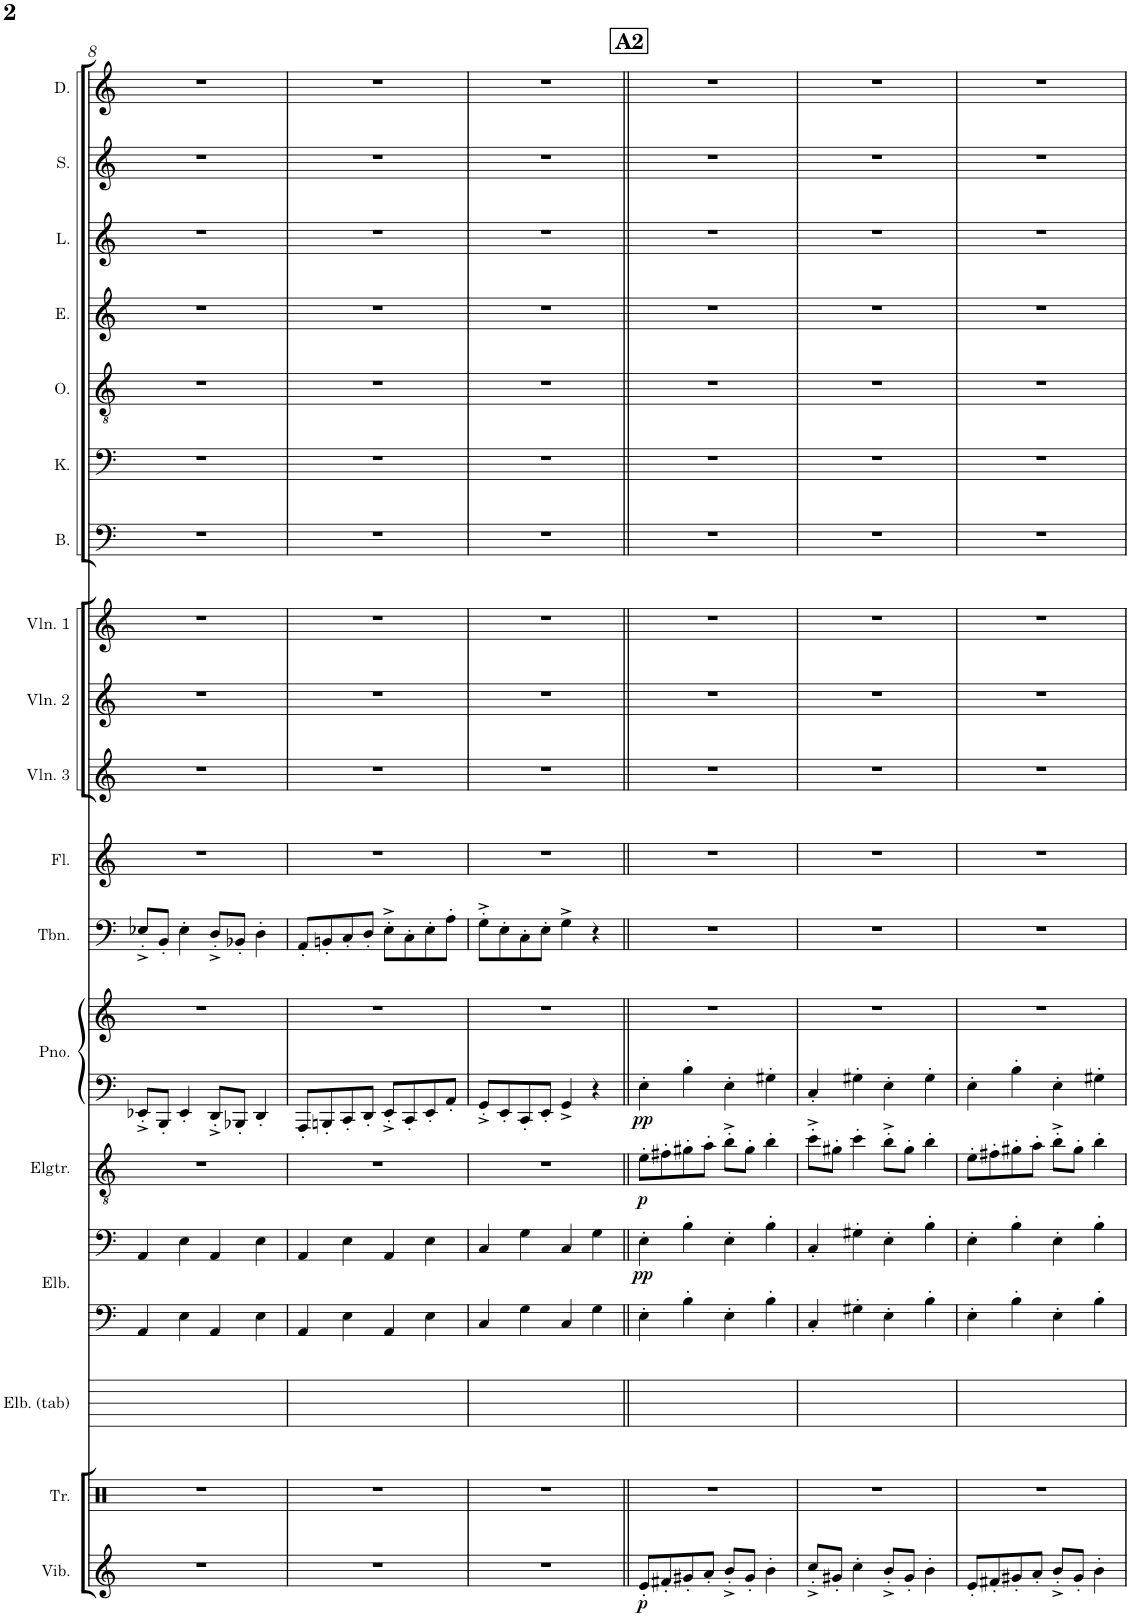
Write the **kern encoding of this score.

**kern	**dynam	**kern	**kern	**dynam	**kern	**dynam	**kern	**dynam	**kern
*part5	*part5	*part4	*part4	*part4	*part3	*part3	*part2	*part2	*part1
*staff6	*staff6	*staff5	*staff4	*staff4/5	*staff3	*staff3	*staff2	*staff2	*staff1
*I"Vibrafon	*	*I"Elbas	*	*	*I"Elgitarr	*	*I"Piano	*	*I"Trombon
*I'Vib.	*	*I'Elb.	*	*	*I'Elgtr.	*	*I'Pno.	*	*I'Tbn.
!!LO:PB:g=z
*clefG2	*	*clefF4	*clefF4	*	*clefGv2	*	*clefF4	*	*clefF4
*	*	*Trd7c12	*Trd7c12	*	*	*	*	*	*
*k[]	*	*k[]	*	*	*k[]	*	*k[]	*	*k[]
*M4/4	*	*M4/4	*M4/4	*	*M4/4	*	*M4/4	*	*M4/4
=8	=8	=8	=8	=8	=8	=8	=8	=8	=8
1r	.	4AA/	4AA/	.	1r	.	8EE-X'^/L	.	8E-X'^/L
.	.	.	.	.	.	.	8BBB'/J	.	8BB'/J
.	.	4E\	4E\	.	.	.	4EE-'/	.	4E-'\
.	.	4AA/	4AA/	.	.	.	8DD'^/L	.	8D'^/L
.	.	.	.	.	.	.	8BBB-X'/J	.	8BB-X'/J
.	.	4E\	4E\	.	.	.	4DD'/	.	4D'\
=9	=9	=9	=9	=9	=9	=9	=9	=9	=9
1r	.	4AA/	4AA/	.	1r	.	8AAA'/L	.	8AA'/L
.	.	.	.	.	.	.	8BBBn'/	.	8BBn'/
.	.	4E\	4E\	.	.	.	8CC'/	.	8C'/
.	.	.	.	.	.	.	8DD'/J	.	8D'/J
.	.	4AA/	4AA/	.	.	.	8EE'^/L	.	8E'^\L
.	.	.	.	.	.	.	8CC'/	.	8C'\
.	.	4E\	4E\	.	.	.	8EE'/	.	8E'\
.	.	.	.	.	.	.	8AA'/J	.	8A'\J
=10	=10	=10	=10	=10	=10	=10	=10	=10	=10
1r	.	4C/	4C/	.	1r	.	8GG'^/L	.	8G'^\L
.	.	.	.	.	.	.	8EE'/	.	8E'\
.	.	4G\	4G\	.	.	.	8CC'/	.	8C'\
.	.	.	.	.	.	.	8EE'/J	.	8E'\J
.	.	4C/	4C/	.	.	.	4GG^/	.	4G^\
.	.	4G\	4G\	.	.	.	4r	.	4r
=11||	=11||	=11||	=11||	=11||	=11||	=11||	=11||	=11||	=11||
!	!LO:DY:b	!	!	!LO:DY:b	!	!LO:DY:b	!	!LO:DY:b	!
8e'/L	p	4E'\	4E'\	pp	8e'\L	p	4E'\	pp	1r
8f#X'/	.	.	.	.	8f#X'\	.	.	.	.
8g#X'/	.	4B'\	4B'\	.	8g#X'\	.	4B'\	.	.
8a'/J	.	.	.	.	8a'\J	.	.	.	.
8b'^/L	.	4E'\	4E'\	.	8b'^\L	.	4E'\	.	.
8g#'/J	.	.	.	.	8g#'\J	.	.	.	.
4b'\	.	4B'\	4B'\	.	4b'\	.	4G#X'\	.	.
=12	=12	=12	=12	=12	=12	=12	=12	=12	=12
8cc'^/L	.	4C'/	4C'/	.	8cc'^\L	.	4C'/	.	1r
8g#X'/J	.	.	.	.	8g#X'\J	.	.	.	.
4cc'\	.	4G#X'\	4G#X'\	.	4cc'\	.	4G#X'\	.	.
8b'^/L	.	4E'\	4E'\	.	8b'^\L	.	4E'\	.	.
8g#'/J	.	.	.	.	8g#'\J	.	.	.	.
4b'\	.	4B'\	4B'\	.	4b'\	.	4G#'\	.	.
=13	=13	=13	=13	=13	=13	=13	=13	=13	=13
8e'/L	.	4E'\	4E'\	.	8e'\L	.	4E'\	.	1r
8f#X'/	.	.	.	.	8f#X'\	.	.	.	.
8g#X'/	.	4B'\	4B'\	.	8g#X'\	.	4B'\	.	.
8a'/J	.	.	.	.	8a'\J	.	.	.	.
8b'^/L	.	4E'\	4E'\	.	8b'^\L	.	4E'\	.	.
8g#'/J	.	.	.	.	8g#'\J	.	.	.	.
4b'\	.	4B'\	4B'\	.	4b'\	.	4G#X'\	.	.
=	=	=	=	=	=	=	=	=	=
*-	*-	*-	*-	*-	*-	*-	*-	*-	*-
